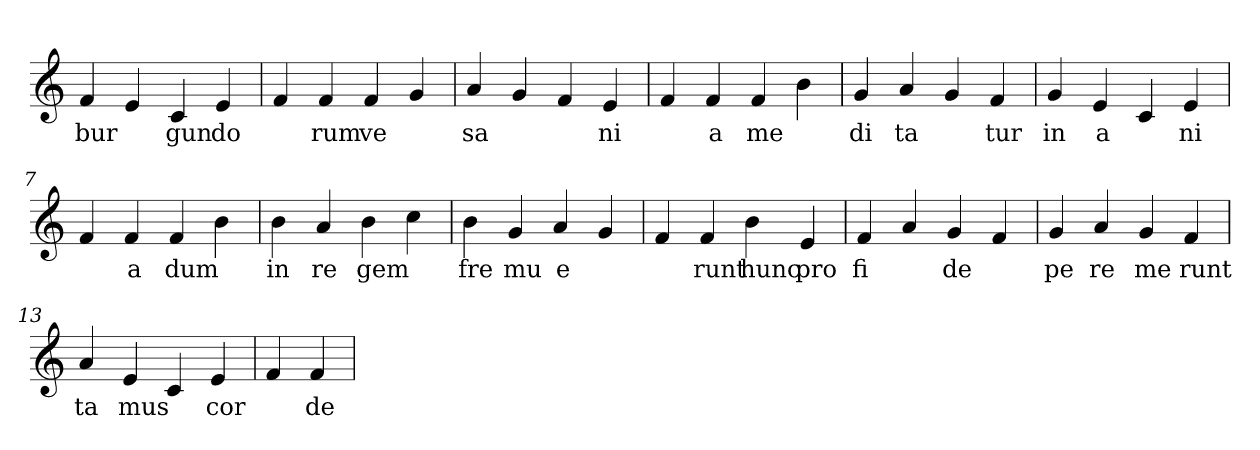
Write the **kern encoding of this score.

**kern	**text
*part1	*part1
*staff1	*staff1
*clefG2	*
=1	=1
4f	bur
4e	.
4c	gun
4e	do
=2	=2
4f	.
4f	rum
4f	ve
4g	.
=3	=3
4a	sa
4g	.
4f	.
4e	ni
=4	=4
4f	.
4f	a
4f	me
4b	.
=5	=5
4g	di
4a	ta
4g	.
4f	tur
=6	=6
4g	in
4e	a
4c	.
4e	ni
=7	=7
4f	.
4f	a
4f	dum
4b	.
=8	=8
4b	in
4a	re
4b	gem
4cc	.
=9	=9
4b	fre
4g	mu
4a	e
4g	.
=10	=10
4f	.
4f	runt
4b	hunc
4e	pro
=11	=11
4f	fi
4a	.
4g	de
4f	.
=12	=12
4g	pe
4a	re
4g	me
4f	runt
=13	=13
4a	ta
4e	mus
4c	.
4e	cor
=14	=14
4f	.
4f	de
=	=
*-	*-
